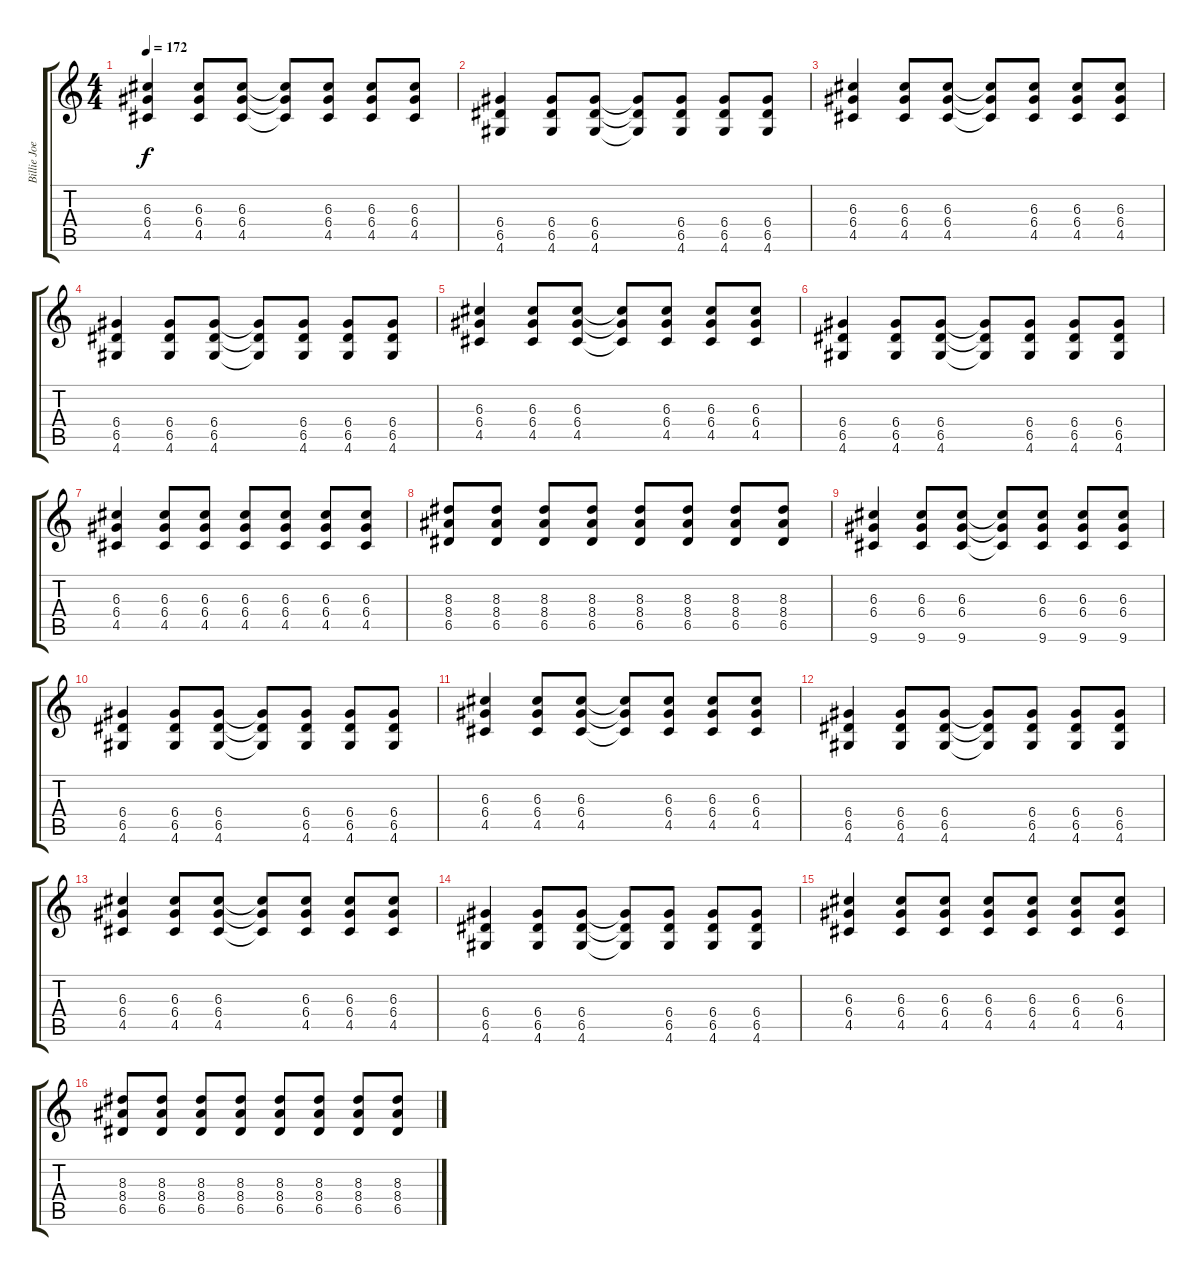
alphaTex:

\track ("Billie Joe - Elec. Guita" "Billie Joe") {instrument distortionguitar}
\staff {score tabs}
\tuning (E4 B3 G3 D3 A2 E2) {hide}
\ts (4 4)
\tempo 172
\clef g2
\ks c
(6.3 6.4 4.5).4{dy f} (6.3 6.4 4.5).8 (6.3 6.4 4.5).8 (6.3{t} 6.4{t} 4.5{t}).8 (6.3 6.4 4.5).8 (6.3 6.4 4.5).8 (6.3 6.4 4.5).8 |
(6.4 6.5 4.6).4 (6.4 6.5 4.6).8 (6.4 6.5 4.6).8 (6.4{t} 6.5{t} 4.6{t}).8 (6.4 6.5 4.6).8 (6.4 6.5 4.6).8 (6.4 6.5 4.6).8 |
(6.3 6.4 4.5).4 (6.3 6.4 4.5).8 (6.3 6.4 4.5).8 (6.3{t} 6.4{t} 4.5{t}).8 (6.3 6.4 4.5).8 (6.3 6.4 4.5).8 (6.3 6.4 4.5).8 |
(6.4 6.5 4.6).4 (6.4 6.5 4.6).8 (6.4 6.5 4.6).8 (6.4{t} 6.5{t} 4.6{t}).8 (6.4 6.5 4.6).8 (6.4 6.5 4.6).8 (6.4 6.5 4.6).8 |
(6.3 6.4 4.5).4 (6.3 6.4 4.5).8 (6.3 6.4 4.5).8 (6.3{t} 6.4{t} 4.5{t}).8 (6.3 6.4 4.5).8 (6.3 6.4 4.5).8 (6.3 6.4 4.5).8 |
(6.4 6.5 4.6).4 (6.4 6.5 4.6).8 (6.4 6.5 4.6).8 (6.4{t} 6.5{t} 4.6{t}).8 (6.4 6.5 4.6).8 (6.4 6.5 4.6).8 (6.4 6.5 4.6).8 |
(6.3 6.4 4.5).4 (6.3 6.4 4.5).8 (6.3 6.4 4.5).8 (6.3 6.4 4.5).8 (6.3 6.4 4.5).8 (6.3 6.4 4.5).8 (6.3 6.4 4.5).8 |
(8.3 8.4 6.5).8 (8.3 8.4 6.5).8 (8.3 8.4 6.5).8 (8.3 8.4 6.5).8 (8.3 8.4 6.5).8 (8.3 8.4 6.5).8 (8.3 8.4 6.5).8 (8.3 8.4 6.5).8 |
(6.3 6.4 9.6).4 (6.3 6.4 9.6).8 (6.3 6.4 9.6).8 (6.3{t} 6.4{t} 9.6{t}).8 (6.3 6.4 9.6).8 (6.3 6.4 9.6).8 (6.3 6.4 9.6).8 |
(6.4 6.5 4.6).4 (6.4 6.5 4.6).8 (6.4 6.5 4.6).8 (6.4{t} 6.5{t} 4.6{t}).8 (6.4 6.5 4.6).8 (6.4 6.5 4.6).8 (6.4 6.5 4.6).8 |
(6.3 6.4 4.5).4 (6.3 6.4 4.5).8 (6.3 6.4 4.5).8 (6.3{t} 6.4{t} 4.5{t}).8 (6.3 6.4 4.5).8 (6.3 6.4 4.5).8 (6.3 6.4 4.5).8 |
(6.4 6.5 4.6).4 (6.4 6.5 4.6).8 (6.4 6.5 4.6).8 (6.4{t} 6.5{t} 4.6{t}).8 (6.4 6.5 4.6).8 (6.4 6.5 4.6).8 (6.4 6.5 4.6).8 |
(6.3 6.4 4.5).4 (6.3 6.4 4.5).8 (6.3 6.4 4.5).8 (6.3{t} 6.4{t} 4.5{t}).8 (6.3 6.4 4.5).8 (6.3 6.4 4.5).8 (6.3 6.4 4.5).8 |
(6.4 6.5 4.6).4 (6.4 6.5 4.6).8 (6.4 6.5 4.6).8 (6.4{t} 6.5{t} 4.6{t}).8 (6.4 6.5 4.6).8 (6.4 6.5 4.6).8 (6.4 6.5 4.6).8 |
(6.3 6.4 4.5).4 (6.3 6.4 4.5).8 (6.3 6.4 4.5).8 (6.3 6.4 4.5).8 (6.3 6.4 4.5).8 (6.3 6.4 4.5).8 (6.3 6.4 4.5).8 |
(8.3 8.4 6.5).8 (8.3 8.4 6.5).8 (8.3 8.4 6.5).8 (8.3 8.4 6.5).8 (8.3 8.4 6.5).8 (8.3 8.4 6.5).8 (8.3 8.4 6.5).8 (8.3 8.4 6.5).8
